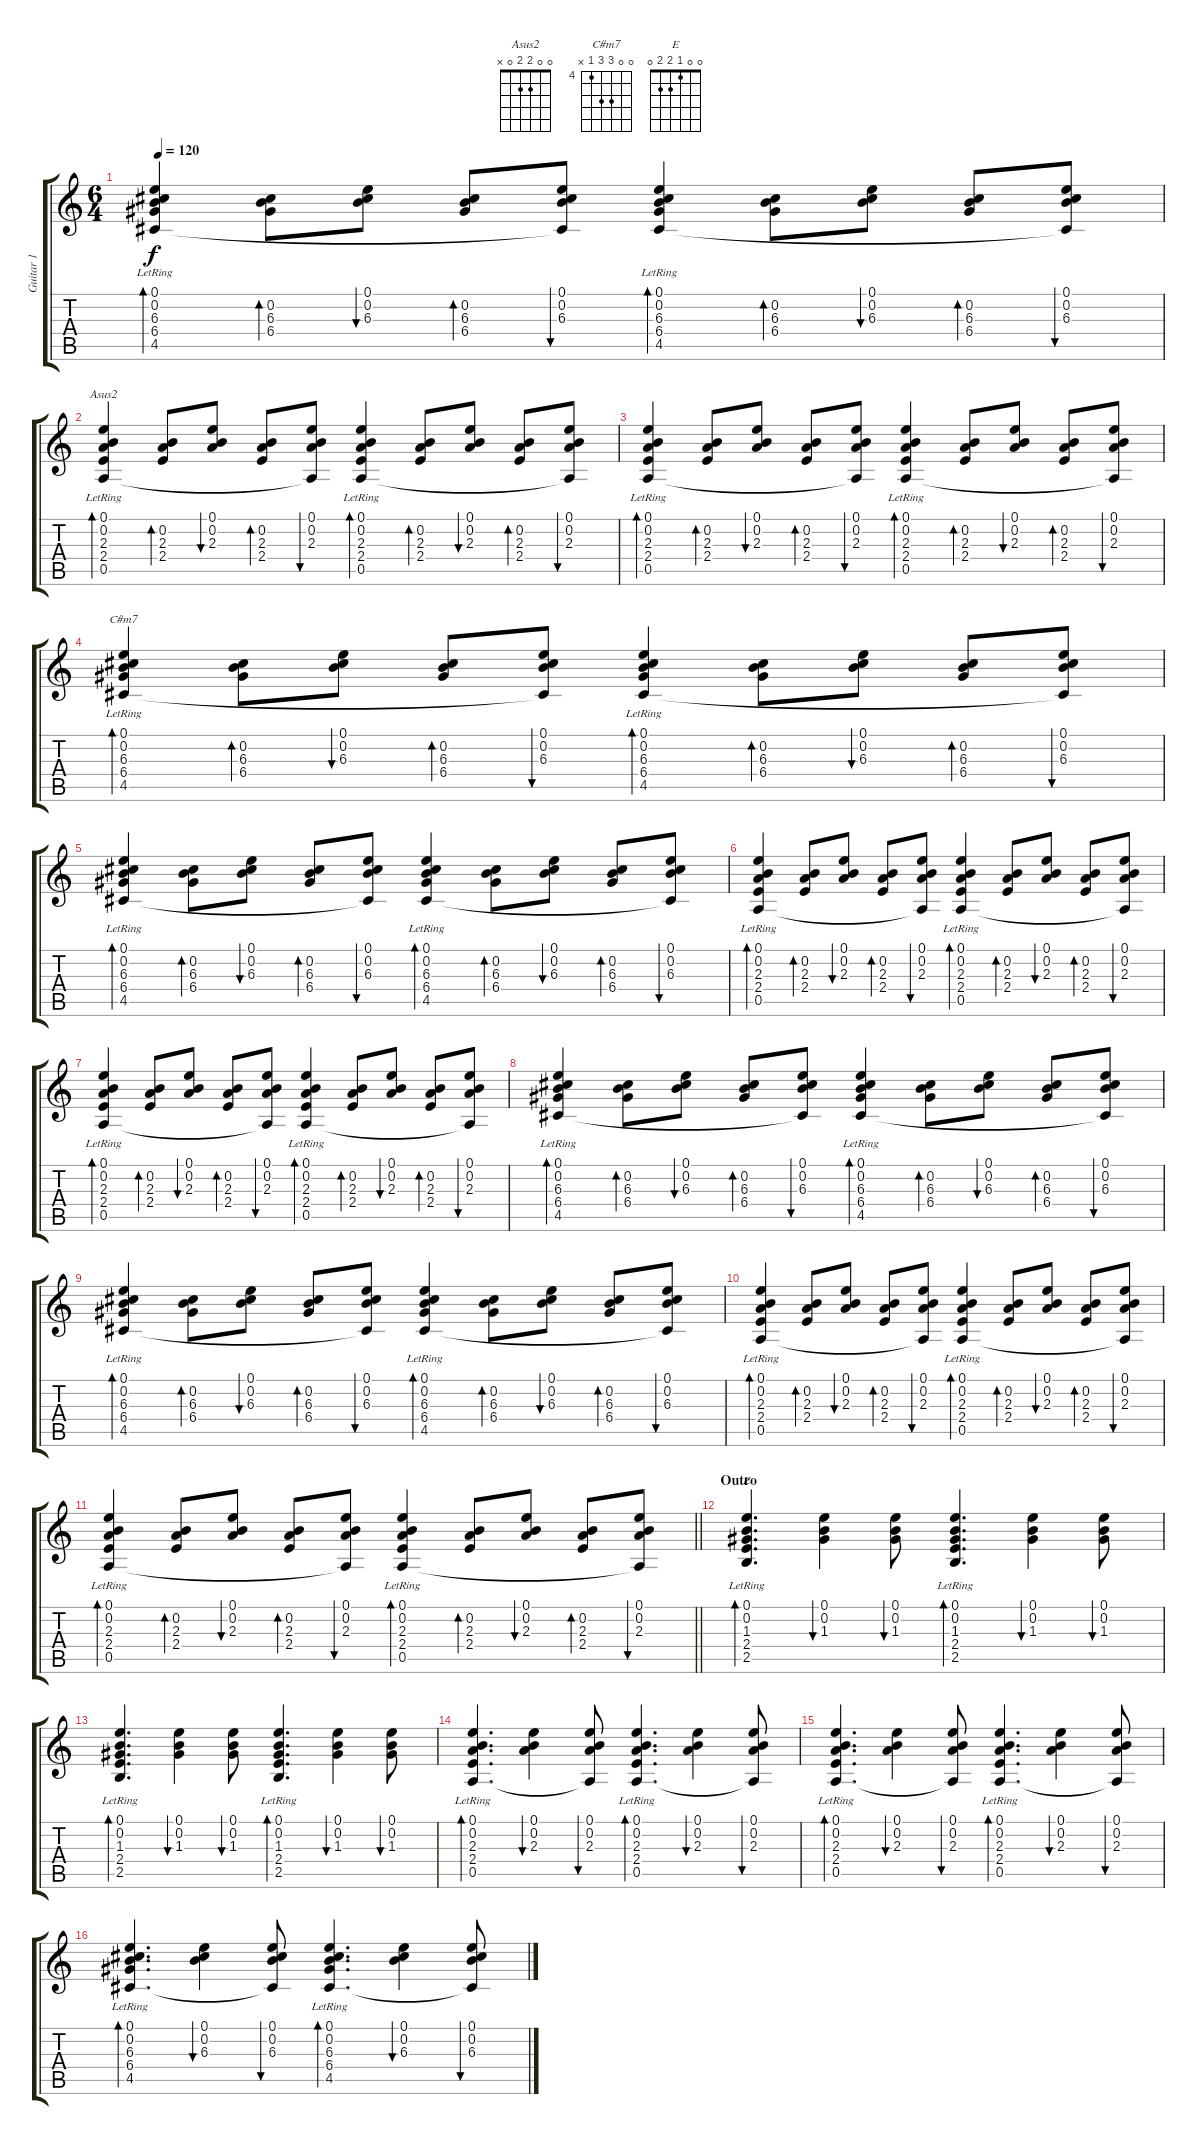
\track ("Guitar 1" "Guitar 1") {instrument acousticguitarsteel}
\staff {score tabs}
\tuning (E4 B3 G3 D3 A2 E2) {hide}
\chord ("Asus2" 0 0 2 2 0 x)
\chord ("C#m7" 0 0 6 6 4 x) {firstfret 4}
\chord ("E" 0 0 1 2 2 0)
\ts (6 4)
\tempo 120
\clef g2
\ks c
(0.1 0.2 6.3{lr} 6.4 4.5).4{bd 60 dy f} (0.2 6.3 6.4).8{bd 60} (0.1 0.2 6.3).8{bu 60} (0.2 6.3 6.4).8{bd 60} (0.1 0.2 6.3 4.5{t}).8{bu 60} (0.1 0.2 6.3{lr} 6.4 4.5).4{bd 60} (0.2 6.3 6.4).8{bd 60} (0.1 0.2 6.3).8{bu 60} (0.2 6.3 6.4).8{bd 60} (0.1 0.2 6.3 4.5{t}).8{bu 60} |
(0.1 0.2 2.3 2.4 0.5{lr}).4{bd 60 ch "Asus2"} (0.2 2.3 2.4).8{bd 60} (0.1 0.2 2.3).8{bu 60} (0.2 2.3 2.4).8{bd 60} (0.1 0.2 2.3 0.5{t}).8{bu 60} (0.1 0.2 2.3 2.4 0.5{lr}).4{bd 60} (0.2 2.3 2.4).8{bd 60} (0.1 0.2 2.3).8{bu 60} (0.2 2.3 2.4).8{bd 60} (0.1 0.2 2.3 0.5{t}).8{bu 60} |
(0.1 0.2 2.3{lr} 2.4 0.5).4{bd 60} (0.2 2.3 2.4).8{bd 60} (0.1 0.2 2.3).8{bu 60} (0.2 2.3 2.4).8{bd 60} (0.1 0.2 2.3 0.5{t}).8{bu 60} (0.1 0.2 2.3{lr} 2.4 0.5).4{bd 60} (0.2 2.3 2.4).8{bd 60} (0.1 0.2 2.3).8{bu 60} (0.2 2.3 2.4).8{bd 60} (0.1 0.2 2.3 0.5{t}).8{bu 60} |
(0.1 0.2 6.3{lr} 6.4 4.5).4{bd 60 ch "C#m7"} (0.2 6.3 6.4).8{bd 60} (0.1 0.2 6.3).8{bu 60} (0.2 6.3 6.4).8{bd 60} (0.1 0.2 6.3 4.5{t}).8{bu 60} (0.1 0.2 6.3{lr} 6.4 4.5).4{bd 60} (0.2 6.3 6.4).8{bd 60} (0.1 0.2 6.3).8{bu 60} (0.2 6.3 6.4).8{bd 60} (0.1 0.2 6.3 4.5{t}).8{bu 60} |
(0.1 0.2 6.3{lr} 6.4 4.5).4{bd 60} (0.2 6.3 6.4).8{bd 60} (0.1 0.2 6.3).8{bu 60} (0.2 6.3 6.4).8{bd 60} (0.1 0.2 6.3 4.5{t}).8{bu 60} (0.1 0.2 6.3{lr} 6.4 4.5).4{bd 60} (0.2 6.3 6.4).8{bd 60} (0.1 0.2 6.3).8{bu 60} (0.2 6.3 6.4).8{bd 60} (0.1 0.2 6.3 4.5{t}).8{bu 60} |
(0.1 0.2 2.3 2.4 0.5{lr}).4{bd 60} (0.2 2.3 2.4).8{bd 60} (0.1 0.2 2.3).8{bu 60} (0.2 2.3 2.4).8{bd 60} (0.1 0.2 2.3 0.5{t}).8{bu 60} (0.1 0.2 2.3 2.4 0.5{lr}).4{bd 60} (0.2 2.3 2.4).8{bd 60} (0.1 0.2 2.3).8{bu 60} (0.2 2.3 2.4).8{bd 60} (0.1 0.2 2.3 0.5{t}).8{bu 60} |
(0.1 0.2 2.3{lr} 2.4 0.5).4{bd 60} (0.2 2.3 2.4).8{bd 60} (0.1 0.2 2.3).8{bu 60} (0.2 2.3 2.4).8{bd 60} (0.1 0.2 2.3 0.5{t}).8{bu 60} (0.1 0.2 2.3{lr} 2.4 0.5).4{bd 60} (0.2 2.3 2.4).8{bd 60} (0.1 0.2 2.3).8{bu 60} (0.2 2.3 2.4).8{bd 60} (0.1 0.2 2.3 0.5{t}).8{bu 60} |
(0.1 0.2 6.3{lr} 6.4 4.5).4{bd 60} (0.2 6.3 6.4).8{bd 60} (0.1 0.2 6.3).8{bu 60} (0.2 6.3 6.4).8{bd 60} (0.1 0.2 6.3 4.5{t}).8{bu 60} (0.1 0.2 6.3{lr} 6.4 4.5).4{bd 60} (0.2 6.3 6.4).8{bd 60} (0.1 0.2 6.3).8{bu 60} (0.2 6.3 6.4).8{bd 60} (0.1 0.2 6.3 4.5{t}).8{bu 60} |
(0.1 0.2 6.3{lr} 6.4 4.5).4{bd 60} (0.2 6.3 6.4).8{bd 60} (0.1 0.2 6.3).8{bu 60} (0.2 6.3 6.4).8{bd 60} (0.1 0.2 6.3 4.5{t}).8{bu 60} (0.1 0.2 6.3{lr} 6.4 4.5).4{bd 60} (0.2 6.3 6.4).8{bd 60} (0.1 0.2 6.3).8{bu 60} (0.2 6.3 6.4).8{bd 60} (0.1 0.2 6.3 4.5{t}).8{bu 60} |
(0.1 0.2 2.3{lr} 2.4 0.5).4{bd 60} (0.2 2.3 2.4).8{bd 60} (0.1 0.2 2.3).8{bu 60} (0.2 2.3 2.4).8{bd 60} (0.1 0.2 2.3 0.5{t}).8{bu 60} (0.1 0.2 2.3{lr} 2.4 0.5).4{bd 60} (0.2 2.3 2.4).8{bd 60} (0.1 0.2 2.3).8{bu 60} (0.2 2.3 2.4).8{bd 60} (0.1 0.2 2.3 0.5{t}).8{bu 60} |
\barLineRight lightlight
(0.1 0.2 2.3{lr} 2.4 0.5).4{bd 60} (0.2 2.3 2.4).8{bd 60} (0.1 0.2 2.3).8{bu 60} (0.2 2.3 2.4).8{bd 60} (0.1 0.2 2.3 0.5{t}).8{bu 60} (0.1 0.2 2.3{lr} 2.4 0.5).4{bd 60} (0.2 2.3 2.4).8{bd 60} (0.1 0.2 2.3).8{bu 60} (0.2 2.3 2.4).8{bd 60} (0.1 0.2 2.3 0.5{t}).8{bu 60} |
\section ("" "Outro")
(0.1 0.2 1.3 2.4 2.5{lr}).4{d bd 60 ch "E" volume 8 balance 8 instrument acousticguitarsteel} (0.1 0.2 1.3).4{bu 60} (0.1 0.2 1.3).8{bu 60} (0.1 0.2 1.3 2.4 2.5{lr}).4{d bd 60} (0.1 0.2 1.3).4{bu 60} (0.1 0.2 1.3).8{bu 60} |
(0.1 0.2 1.3 2.4 2.5{lr}).4{d bd 60} (0.1 0.2 1.3).4{bu 60} (0.1 0.2 1.3).8{bu 60} (0.1 0.2 1.3 2.4 2.5{lr}).4{d bd 60} (0.1 0.2 1.3).4{bu 60} (0.1 0.2 1.3).8{bu 60} |
(0.1 0.2 2.3 2.4 0.5{lr}).4{d bd 60} (0.1 0.2 2.3).4{bu 60} (0.1 0.2 2.3 0.5{t}).8{bu 60} (0.1 0.2 2.3 2.4 0.5{lr}).4{d bd 60} (0.1 0.2 2.3).4{bu 60} (0.1 0.2 2.3 0.5{t}).8{bu 60} |
(0.1 0.2 2.3{lr} 2.4 0.5).4{d bd 60} (0.1 0.2 2.3).4{bu 60} (0.1 0.2 2.3 0.5{t}).8{bu 60} (0.1 0.2 2.3 2.4 0.5{lr}).4{d bd 60} (0.1 0.2 2.3).4{bu 60} (0.1 0.2 2.3 0.5{t}).8{bu 60} |
(0.1 0.2 6.3{lr} 6.4 4.5).4{d bd 60} (0.1 0.2 6.3).4{bu 60} (0.1 0.2 6.3 4.5{t}).8{bu 60} (0.1 0.2 6.3 6.4 4.5{lr}).4{d bd 60} (0.1 0.2 6.3).4{bu 60} (0.1 0.2 6.3 4.5{t}).8{bu 60}
